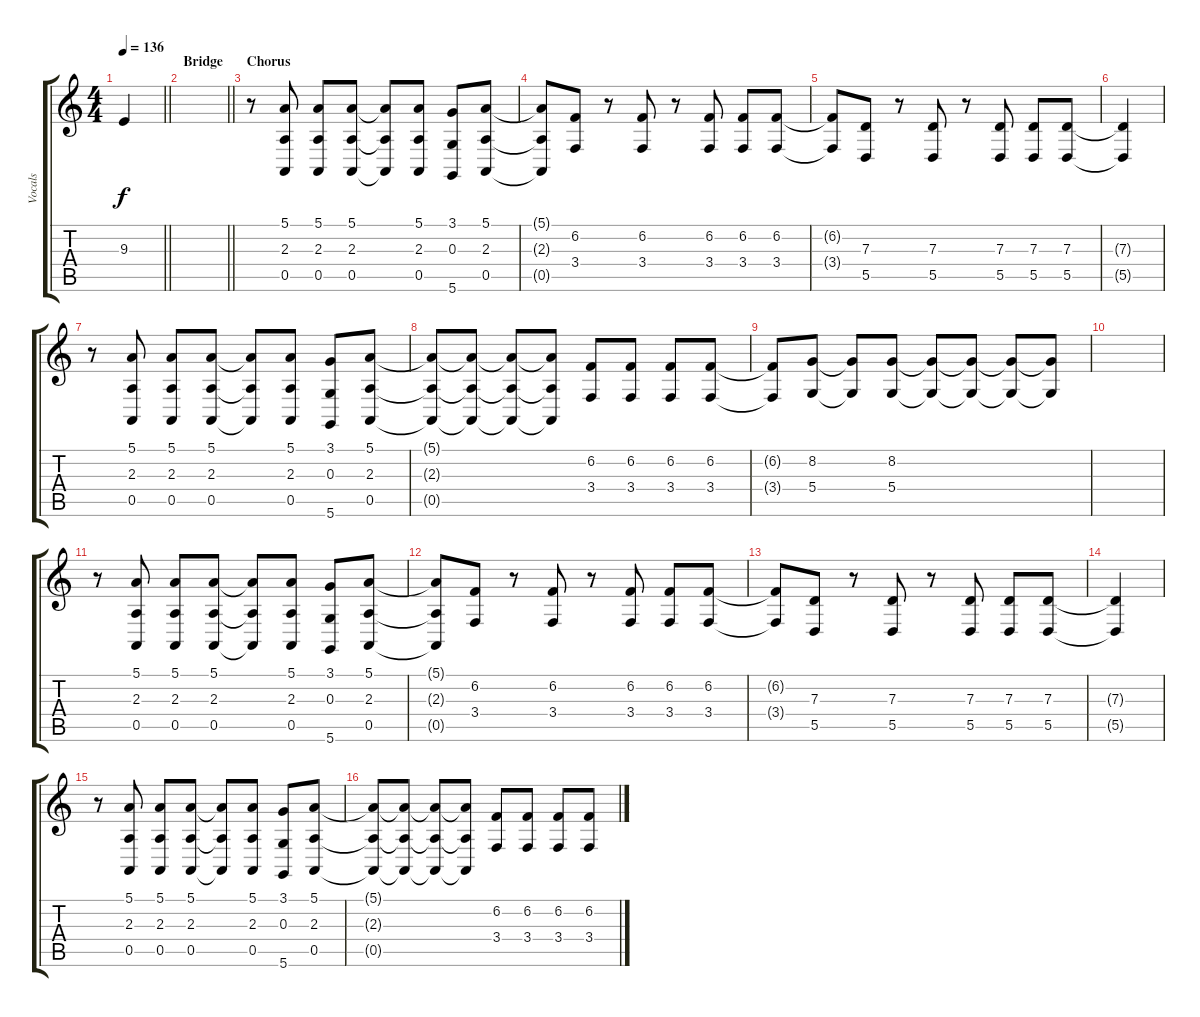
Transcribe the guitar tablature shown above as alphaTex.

\track ("Vocals" "Vocals") {instrument cello}
\staff {score tabs}
\tuning (E4 B3 G3 D3 A2 D2) {hide}
\ts (4 4)
\tempo 136
\clef g2
\barLineRight lightlight
\ks c
9.3{t}.4{dy f} |
\section ("" "Bridge")
\barLineRight lightlight
|
\section ("" "Chorus")
r.8 (5.1 2.3 0.5).8 (5.1 2.3 0.5).8 (5.1 2.3 0.5).8 (5.1{t} 2.3{t} 0.5{t}).8 (5.1 2.3 0.5).8 (3.1 0.3 5.6).8 (5.1 2.3 0.5).8 |
(5.1{t} 2.3{t} 0.5{t}).8 (6.2 3.4).8 r.8 (6.2 3.4).8 r.8 (6.2 3.4).8 (6.2 3.4).8 (6.2 3.4).8 |
(6.2{t} 3.4{t}).8 (7.3 5.5).8 r.8 (7.3 5.5).8 r.8 (7.3 5.5).8 (7.3 5.5).8 (7.3 5.5).8 |
(7.3{t} 5.5{t}).4 |
r.8 (5.1 2.3 0.5).8 (5.1 2.3 0.5).8 (5.1 2.3 0.5).8 (5.1{t} 2.3{t} 0.5{t}).8 (5.1 2.3 0.5).8 (3.1 0.3 5.6).8 (5.1 2.3 0.5).8 |
(5.1{t} 2.3{t} 0.5{t}).8 (5.1{t} 2.3{t} 0.5{t}).8 (5.1{t} 2.3{t} 0.5{t}).8 (5.1{t} 2.3{t} 0.5{t}).8 (6.2 3.4).8 (6.2 3.4).8 (6.2 3.4).8 (6.2 3.4).8 |
(6.2{t} 3.4{t}).8 (8.2 5.4).8 (8.2{t} 5.4{t}).8 (8.2 5.4).8 (8.2{t} 5.4{t}).8 (8.2{t} 5.4{t}).8 (8.2{t} 5.4{t}).8 (8.2{t} 5.4{t}).8 |
|
r.8 (5.1 2.3 0.5).8 (5.1 2.3 0.5).8 (5.1 2.3 0.5).8 (5.1{t} 2.3{t} 0.5{t}).8 (5.1 2.3 0.5).8 (3.1 0.3 5.6).8 (5.1 2.3 0.5).8 |
(5.1{t} 2.3{t} 0.5{t}).8 (6.2 3.4).8 r.8 (6.2 3.4).8 r.8 (6.2 3.4).8 (6.2 3.4).8 (6.2 3.4).8 |
(6.2{t} 3.4{t}).8 (7.3 5.5).8 r.8 (7.3 5.5).8 r.8 (7.3 5.5).8 (7.3 5.5).8 (7.3 5.5).8 |
(7.3{t} 5.5{t}).4 |
r.8 (5.1 2.3 0.5).8 (5.1 2.3 0.5).8 (5.1 2.3 0.5).8 (5.1{t} 2.3{t} 0.5{t}).8 (5.1 2.3 0.5).8 (3.1 0.3 5.6).8 (5.1 2.3 0.5).8 |
(5.1{t} 2.3{t} 0.5{t}).8 (5.1{t} 2.3{t} 0.5{t}).8 (5.1{t} 2.3{t} 0.5{t}).8 (5.1{t} 2.3{t} 0.5{t}).8 (6.2 3.4).8 (6.2 3.4).8 (6.2 3.4).8 (6.2 3.4).8
